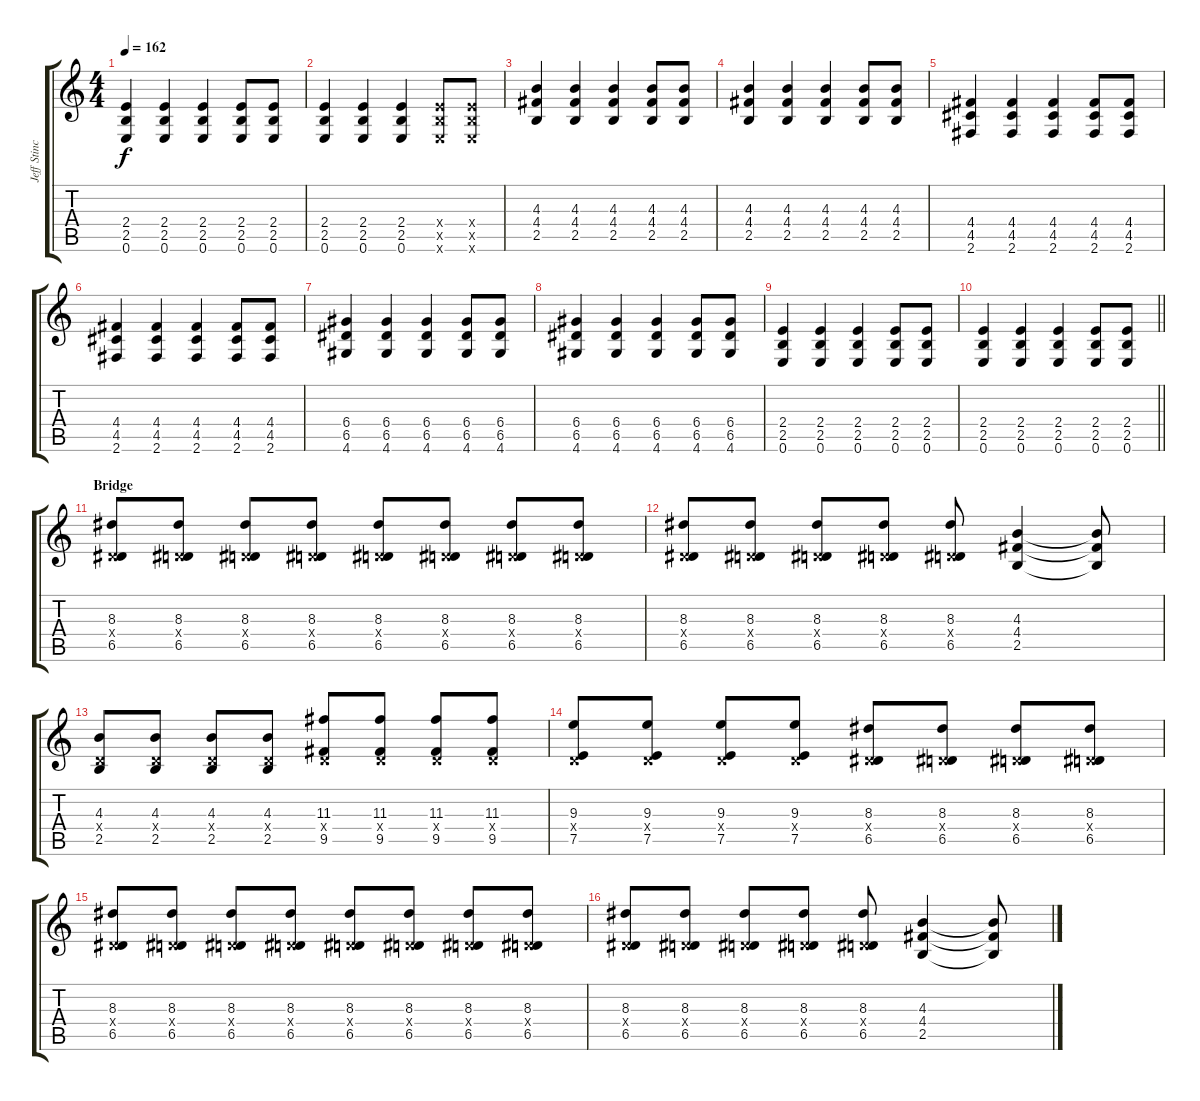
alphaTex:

\track ("Jeff Stinco" "Jeff Stinc") {instrument distortionguitar}
\staff {score tabs}
\tuning (E4 B3 G3 D3 A2 E2) {hide}
\ts (4 4)
\tempo 162
\clef g2
\ks c
(2.4 2.5 0.6).4{dy f} (2.4 2.5 0.6).4 (2.4 2.5 0.6).4 (2.4 2.5 0.6).8 (2.4 2.5 0.6).8 |
(2.4 2.5 0.6).4 (2.4 2.5 0.6).4 (2.4 2.5 0.6).4 (2.4{x} 2.5{x} 0.6{x}).8 (2.4{x} 2.5{x} 0.6{x}).8 |
(4.3 4.4 2.5).4 (4.3 4.4 2.5).4 (4.3 4.4 2.5).4 (4.3 4.4 2.5).8 (4.3 4.4 2.5).8 |
(4.3 4.4 2.5).4 (4.3 4.4 2.5).4 (4.3 4.4 2.5).4 (4.3 4.4 2.5).8 (4.3 4.4 2.5).8 |
(4.4 4.5 2.6).4 (4.4 4.5 2.6).4 (4.4 4.5 2.6).4 (4.4 4.5 2.6).8 (4.4 4.5 2.6).8 |
(4.4 4.5 2.6).4 (4.4 4.5 2.6).4 (4.4 4.5 2.6).4 (4.4 4.5 2.6).8 (4.4 4.5 2.6).8 |
(6.4 6.5 4.6).4 (6.4 6.5 4.6).4 (6.4 6.5 4.6).4 (6.4 6.5 4.6).8 (6.4 6.5 4.6).8 |
(6.4 6.5 4.6).4 (6.4 6.5 4.6).4 (6.4 6.5 4.6).4 (6.4 6.5 4.6).8 (6.4 6.5 4.6).8 |
(2.4 2.5 0.6).4 (2.4 2.5 0.6).4 (2.4 2.5 0.6).4 (2.4 2.5 0.6).8 (2.4 2.5 0.6).8 |
\barLineRight lightlight
(2.4 2.5 0.6).4 (2.4 2.5 0.6).4 (2.4 2.5 0.6).4 (2.4 2.5 0.6).8 (2.4 2.5 0.6).8 |
\section ("" "Bridge")
(8.3 0.4{x} 6.5).8 (8.3 0.4{x} 6.5).8 (8.3 0.4{x} 6.5).8 (8.3 0.4{x} 6.5).8 (8.3 0.4{x} 6.5).8 (8.3 0.4{x} 6.5).8 (8.3 0.4{x} 6.5).8 (8.3 0.4{x} 6.5).8 |
(8.3 0.4{x} 6.5).8 (8.3 0.4{x} 6.5).8 (8.3 0.4{x} 6.5).8 (8.3 0.4{x} 6.5).8 (8.3 0.4{x} 6.5).8 (4.3 4.4 2.5).4 (4.3{t} 4.4{t} 2.5{t}).8 |
(4.3 0.4{x} 2.5).8 (4.3 0.4{x} 2.5).8 (4.3 0.4{x} 2.5).8 (4.3 0.4{x} 2.5).8 (11.3 0.4{x} 9.5).8 (11.3 0.4{x} 9.5).8 (11.3 0.4{x} 9.5).8 (11.3 0.4{x} 9.5).8 |
(9.3 0.4{x} 7.5).8 (9.3 0.4{x} 7.5).8 (9.3 0.4{x} 7.5).8 (9.3 0.4{x} 7.5).8 (8.3 0.4{x} 6.5).8 (8.3 0.4{x} 6.5).8 (8.3 0.4{x} 6.5).8 (8.3 0.4{x} 6.5).8 |
(8.3 0.4{x} 6.5).8 (8.3 0.4{x} 6.5).8 (8.3 0.4{x} 6.5).8 (8.3 0.4{x} 6.5).8 (8.3 0.4{x} 6.5).8 (8.3 0.4{x} 6.5).8 (8.3 0.4{x} 6.5).8 (8.3 0.4{x} 6.5).8 |
(8.3 0.4{x} 6.5).8 (8.3 0.4{x} 6.5).8 (8.3 0.4{x} 6.5).8 (8.3 0.4{x} 6.5).8 (8.3 0.4{x} 6.5).8 (4.3 4.4 2.5).4 (4.3{t} 4.4{t} 2.5{t}).8
